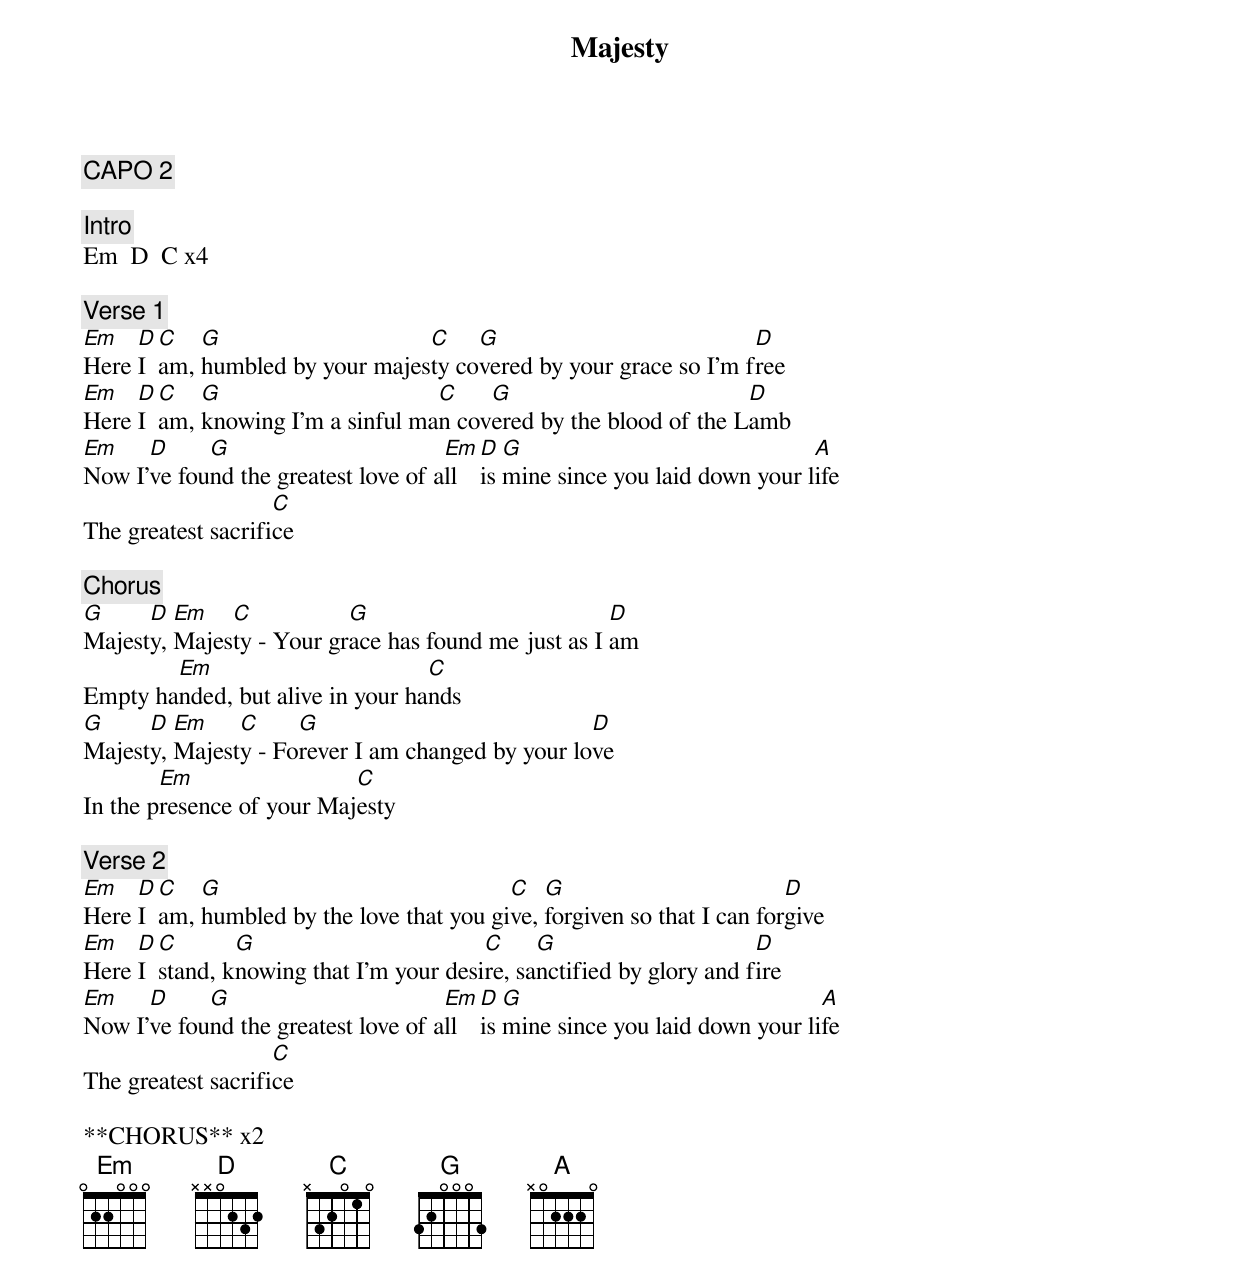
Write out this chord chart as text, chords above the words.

Majesty

CAPO 2

[Intro]
Em  D  C x4

[Verse 1]
Em   D C   G                    C    G                           D
Here I am, humbled by your majesty covered by your grace so I'm free
Em   D C   G                      C    G                         D
Here I am, knowing I'm a sinful man covered by the blood of the Lamb
Em    D     G                        Em D  G                              A
Now I've found the greatest love of all is mine since you laid down your life
                    C
The greatest sacrifice

[Chorus]
G     D  Em   C           G                          D
Majesty, Majesty - Your grace has found me just as I am
        Em                        C
Empty handed, but alive in your hands
G     D  Em    C     G                            D
Majesty, Majesty - Forever I am changed by your love
        Em                 C
In the presence of your Majesty

[Verse 2]
Em   D C   G                              C   G                         D
Here I am, humbled by the love that you give, forgiven so that I can forgive
Em   D C       G                        C     G                      D
Here I stand, knowing that I'm your desire, sanctified by glory and fire
Em    D     G                        Em D  G                               A
Now I've found the greatest love of all is mine since you laid down your life
                    C
The greatest sacrifice

**CHORUS** x2
